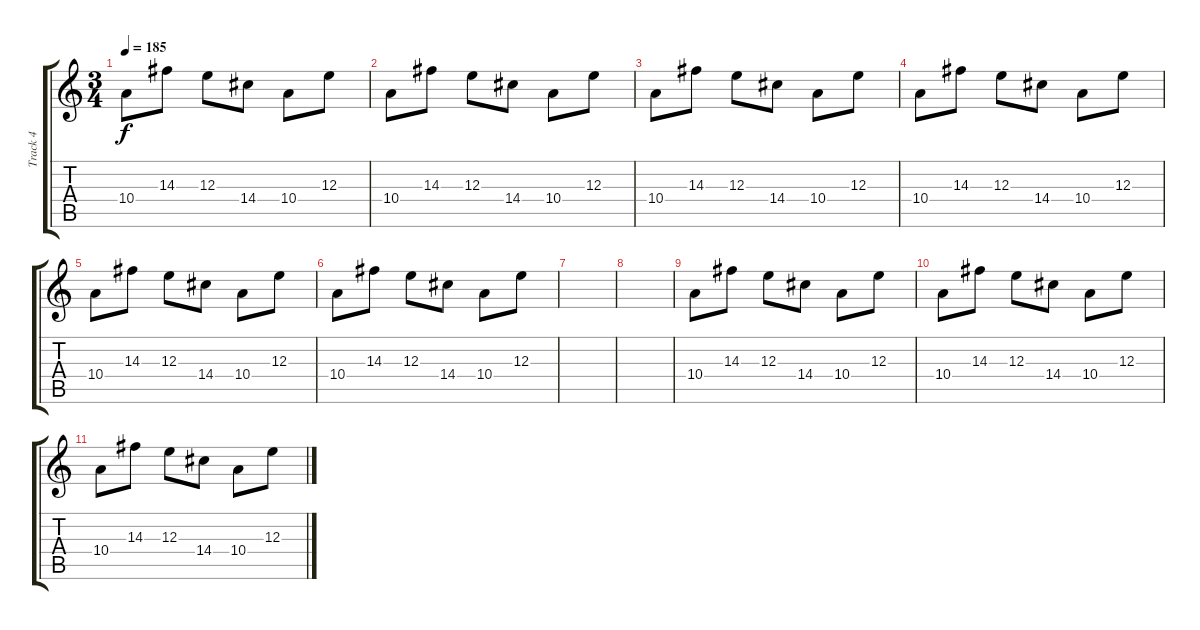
\track ("Track 4" "Track 4") {instrument distortionguitar}
\staff {score tabs}
\tuning (Db4 Ab3 E3 B2 Gb2 B1) {hide}
\ts (3 4)
\tempo 185
\clef g2
\ks c
10.4.8{dy f} 14.3.8 12.3.8 14.4.8 10.4.8 12.3.8 |
10.4.8 14.3.8 12.3.8 14.4.8 10.4.8 12.3.8 |
10.4.8 14.3.8 12.3.8 14.4.8 10.4.8 12.3.8 |
10.4.8 14.3.8 12.3.8 14.4.8 10.4.8 12.3.8 |
10.4.8 14.3.8 12.3.8 14.4.8 10.4.8 12.3.8 |
10.4.8 14.3.8 12.3.8 14.4.8 10.4.8 12.3.8 |
|
|
10.4.8 14.3.8 12.3.8 14.4.8 10.4.8 12.3.8 |
10.4.8 14.3.8 12.3.8 14.4.8 10.4.8 12.3.8 |
10.4.8 14.3.8 12.3.8 14.4.8 10.4.8 12.3.8
